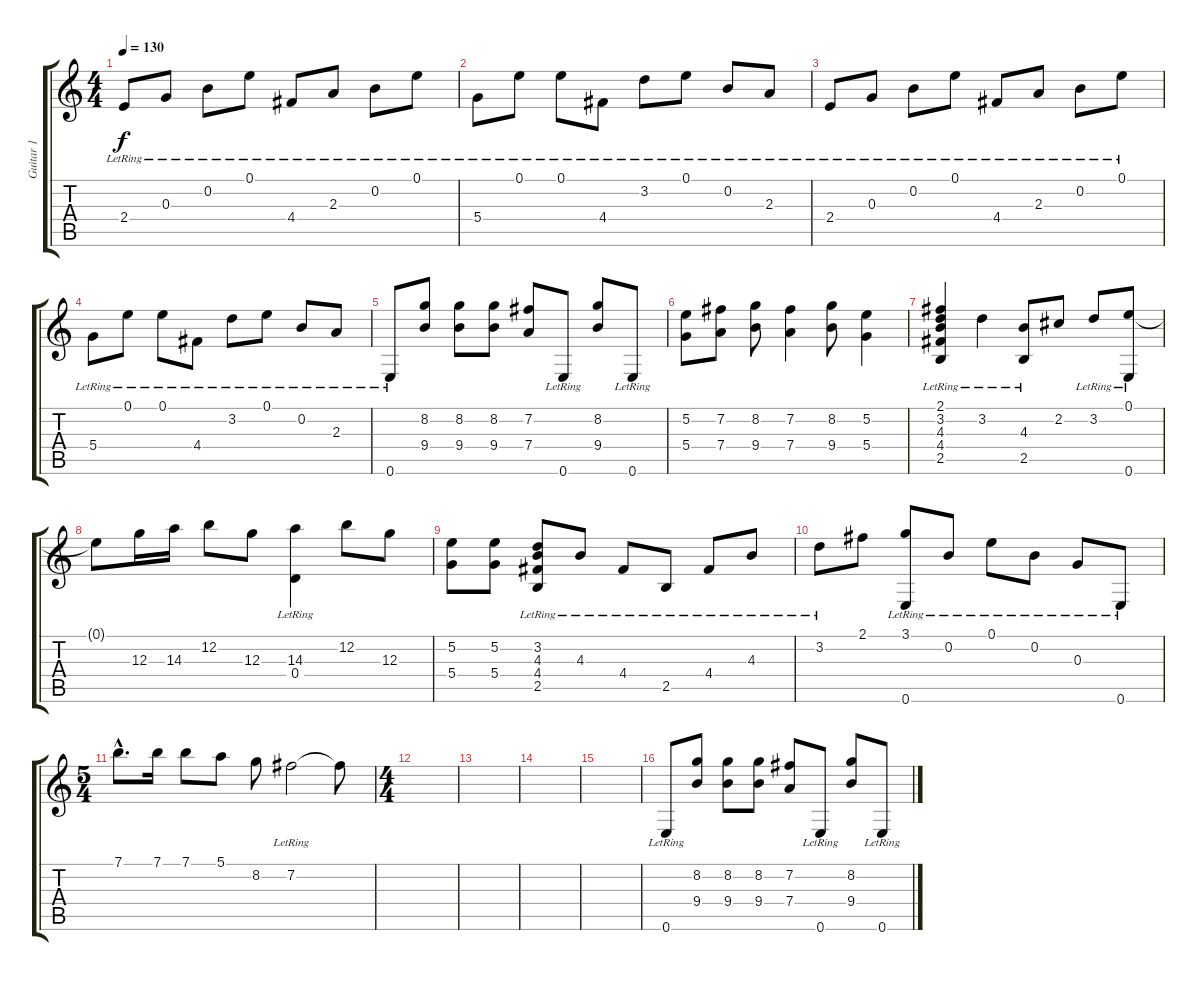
\track ("Guitar 1" "Guitar 1") {instrument acousticguitarsteel}
\staff {score tabs}
\tuning (E4 B3 G3 D3 A2 E2) {hide}
\ts (4 4)
\tempo 130
\clef g2
\ks c
2.4{lr}.8{dy f instrument acousticguitarsteel} 0.3{lr}.8 0.2{lr}.8 0.1{lr}.8 4.4{lr}.8 2.3{lr}.8 0.2{lr}.8 0.1{lr}.8 |
5.4{lr}.8 0.1{lr}.8 0.1{lr}.8 4.4{lr}.8 3.2{lr}.8 0.1{lr}.8 0.2{lr}.8 2.3{lr}.8 |
2.4{lr}.8 0.3{lr}.8 0.2{lr}.8 0.1{lr}.8 4.4{lr}.8 2.3{lr}.8 0.2{lr}.8 0.1{lr}.8 |
5.4{lr}.8 0.1{lr}.8 0.1{lr}.8 4.4{lr}.8 3.2{lr}.8 0.1{lr}.8 0.2{lr}.8 2.3{lr}.8 |
0.6{lr}.8 (8.2 9.4).8 (8.2 9.4).8 (8.2 9.4).8 (7.2 7.4).8 0.6{lr}.8 (8.2 9.4).8 0.6{lr}.8 |
(5.2 5.4).8 (7.2 7.4).8 (8.2 9.4).8 (7.2 7.4).4 (8.2 9.4).8 (5.2 5.4).4 |
(2.1 3.2{lr} 4.3{lr} 4.4{lr} 2.5{lr}).4 3.2{lr}.4 (4.3{lr} 2.5{lr}).8 2.2.8 3.2{lr}.8 (0.1 0.6{lr}).8 |
0.1{t}.8 12.3.16 14.3.16 12.2.8 12.3.8 (14.3 0.4{lr}).4 12.2.8 12.3.8 |
(5.2 5.4).8 (5.2 5.4).8 (3.2{lr} 4.3{lr} 4.4{lr} 2.5{lr}).8 4.3{lr}.8 4.4{lr}.8 2.5{lr}.8 4.4{lr}.8 4.3{lr}.8 |
3.2{lr}.8 2.1.8 (3.1{lr} 0.6{lr}).8 0.2{lr}.8 0.1{lr}.8 0.2{lr}.8 0.3{lr}.8 0.6{lr}.8 |
\ts (5 4)
7.1{hac}.8{d} 7.1.16 7.1.8 5.1.8 8.2.8 7.2{lr}.2 7.2{t}.8 |
\ts (4 4)
|
|
|
|
0.6{lr}.8 (8.2 9.4).8 (8.2 9.4).8 (8.2 9.4).8 (7.2 7.4).8 0.6{lr}.8 (8.2 9.4).8 0.6{lr}.8
